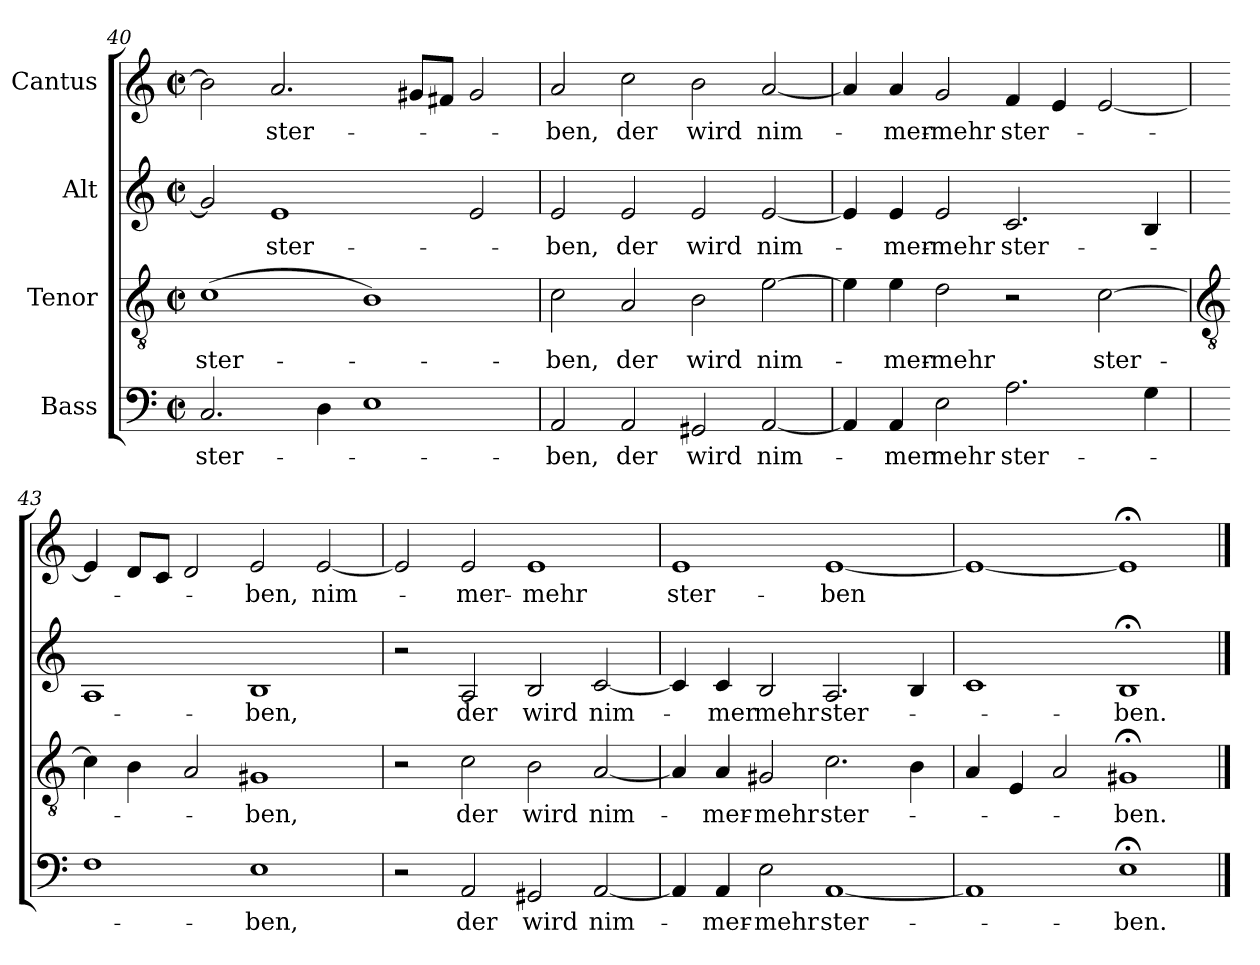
**kern	**text	**kern	**text	**kern	**text	**kern	**text
*part4	*part4	*part3	*part3	*part2	*part2	*part1	*part1
*staff4	*staff4	*staff3	*staff3	*staff2	*staff2	*staff1	*staff1
*I"Bass	*	*I"Tenor	*	*I"Alt	*	*I"Cantus	*
*clefF4	*	*clefGv2	*	*clefG2	*	*clefG2	*
*k[]	*	*k[]	*	*k[]	*	*k[]	*
*C:	*	*C:	*	*C:	*	*C:	*
*M4/2	*	*M4/2	*	*M4/2	*	*M4/2	*
*met(c|)	*	*met(c|)	*	*met(c|)	*	*met(c|)	*
=40	=40	=40	=40	=40	=40	=40	=40
!	!LO:LY:b	!	!LO:LY:b	!	!	!	!
2.C	ster-	(>1c	ster-	2g]	.	2b]	.
!	!	!	!	!	!LO:LY:b	!	!LO:LY:b
.	.	.	.	1e	ster-	2.a	ster-
4D	.	.	.	.	.	.	.
1E	.	1B)	.	.	.	.	.
.	.	.	.	.	.	8g#XL	.
.	.	.	.	.	.	8f#J	.
.	.	.	.	2e	.	2g#	.
=41	=41	=41	=41	=41	=41	=41	=41
!	!LO:LY:b	!	!LO:LY:b	!	!LO:LY:b	!	!LO:LY:b
2AA	-ben,	2c	-ben,	2e	-ben,	2a	-ben,
!	!LO:LY:b	!	!LO:LY:b	!	!LO:LY:b	!	!LO:LY:b
2AA	der	2A	der	2e	der	2cc	der
!	!LO:LY:b	!	!LO:LY:b	!	!LO:LY:b	!	!LO:LY:b
2GG#X	wird	2B	wird	2e	wird	2b	wird
!	!LO:LY:b	!	!LO:LY:b	!	!LO:LY:b	!	!LO:LY:b
[2AA	nim-	[2e	nim-	[2e	nim-	[2a	nim-
=42	=42	=42	=42	=42	=42	=42	=42
4AA]	.	4e]	.	4e]	.	4a]	.
!	!LO:LY:b	!	!LO:LY:b	!	!LO:LY:b	!	!LO:LY:b
4AA	-mer	4e	-mer-	4e	-mer-	4a	-mer-
!	!LO:LY:b	!	!LO:LY:b	!	!LO:LY:b	!	!LO:LY:b
2E	mehr	2d	-mehr	2e	-mehr	2g	-mehr
!	!LO:LY:b	!	!	!	!LO:LY:b	!	!LO:LY:b
2.A	ster-	2r	.	2.c	ster-	4f	ster-
.	.	.	.	.	.	4e	.
!	!	!	!LO:LY:b	!	!	!	!
.	.	[2c	ster-	.	.	[2e	.
4G	.	.	.	4B	.	.	.
!!LO:LB:g=z
=43	=43	=43	=43	=43	=43	=43	=43
*	*	*clefGv2	*	*	*	*	*
1F	.	4c]	.	1A	.	4e]	.
.	.	4B	.	.	.	8dL	.
.	.	.	.	.	.	8cJ	.
.	.	2A	.	.	.	2d	.
!	!LO:LY:b	!	!LO:LY:b	!	!LO:LY:b	!	!LO:LY:b
1E	-ben,	1G#X	-ben,	1B	-ben,	2e	-ben,
!	!	!	!	!	!	!	!LO:LY:b
.	.	.	.	.	.	[2e	nim-
=44	=44	=44	=44	=44	=44	=44	=44
2r	.	2r	.	2r	.	2e]	.
!	!LO:LY:b	!	!LO:LY:b	!	!LO:LY:b	!	!LO:LY:b
2AA	der	2c	der	2A	der	2e	-mer-
!	!LO:LY:b	!	!LO:LY:b	!	!LO:LY:b	!	!LO:LY:b
2GG#X	wird	2B	wird	2B	wird	1e	-mehr
!	!LO:LY:b	!	!LO:LY:b	!	!LO:LY:b	!	!
[2AA	nim-	[2A	nim-	[2c	nim-	.	.
=45	=45	=45	=45	=45	=45	=45	=45
!	!	!	!	!	!	!	!LO:LY:b
4AA]	.	4A]	.	4c]	.	1e	ster-
!	!LO:LY:b	!	!LO:LY:b	!	!LO:LY:b	!	!
4AA	-mer-	4A	-mer-	4c	-mer	.	.
!	!LO:LY:b	!	!LO:LY:b	!	!LO:LY:b	!	!
2E	-mehr	2G#X	-mehr	2B	mehr	.	.
!	!LO:LY:b	!	!LO:LY:b	!	!LO:LY:b	!	!LO:LY:b
[1AA	ster-	2.c	ster-	2.A	ster-	[1e	-ben
.	.	4B	.	4B	.	.	.
=46	=46	=46	=46	=46	=46	=46	=46
1AA]	.	4A	.	1c	.	1e_	.
.	.	4E	.	.	.	.	.
.	.	2A	.	.	.	.	.
!	!LO:LY:b	!	!LO:LY:b	!	!LO:LY:b	!	!
1E;<	-ben.	1G#X;<	-ben.	1B;<	-ben.	1e;<]	.
==	==	==	==	==	==	==	==
*-	*-	*-	*-	*-	*-	*-	*-
